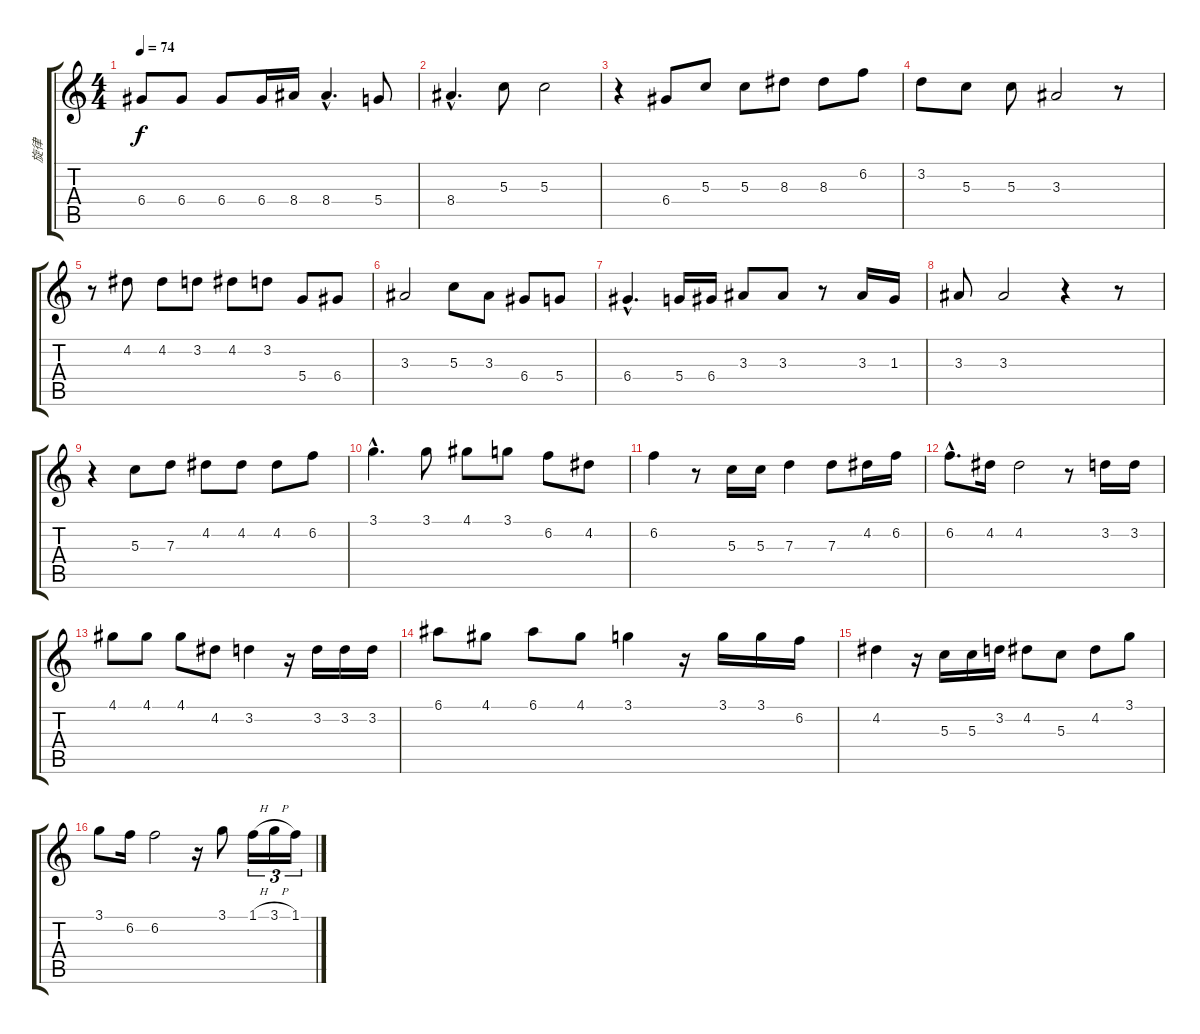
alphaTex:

\track ("旋律" "旋律") {instrument electricguitarmuted}
\staff {score tabs}
\tuning (E4 B3 G3 D3 A2 E2) {hide}
\ts (4 4)
\tempo 74
\clef g2
\ks c
6.4.8{dy f} 6.4.8 6.4.8 6.4.16 8.4.16 8.4{hac}.4{d} 5.4.8 |
8.4{hac}.4{d} 5.3.8 5.3.2 |
r.4 6.4.8 5.3.8 5.3.8 8.3.8 8.3.8 6.2.8 |
3.2.8 5.3.8 5.3.8 3.3.2 r.8 |
r.8 4.2.8 4.2.8 3.2.8 4.2.8 3.2.8 5.4.8 6.4.8 |
3.3.2 5.3.8 3.3.8 6.4.8 5.4.8 |
6.4{hac}.4{d} 5.4.16 6.4.16 3.3.8 3.3.8 r.8 3.3.16 1.3.16 |
3.3.8 3.3.2 r.4 r.8 |
r.4 5.3.8 7.3.8 4.2.8 4.2.8 4.2.8 6.2.8 |
3.1{hac}.4{d} 3.1.8 4.1.8 3.1.8 6.2.8 4.2.8 |
6.2.4 r.8 5.3.16 5.3.16 7.3.4 7.3.8 4.2.16 6.2.16 |
6.2{hac}.8{d} 4.2.16 4.2.2 r.8 3.2.16 3.2.16 |
4.1.8 4.1.8 4.1.8 4.2.8 3.2.4 r.16 3.2.16 3.2.16 3.2.16 |
6.1.8 4.1.8 6.1.8 4.1.8 3.1.4 r.16 3.1.16 3.1.16 6.2.16 |
4.2.4 r.16 5.3.16 5.3.16 3.2.16 4.2.8 5.3.8 4.2.8 3.1.8 |
3.1.8 6.2.16 6.2.2 r.16 3.1.8 1.1{h}.16{tu (3 2)} 3.1{h}.16{tu (3 2)} 1.1.16{tu (3 2)}
